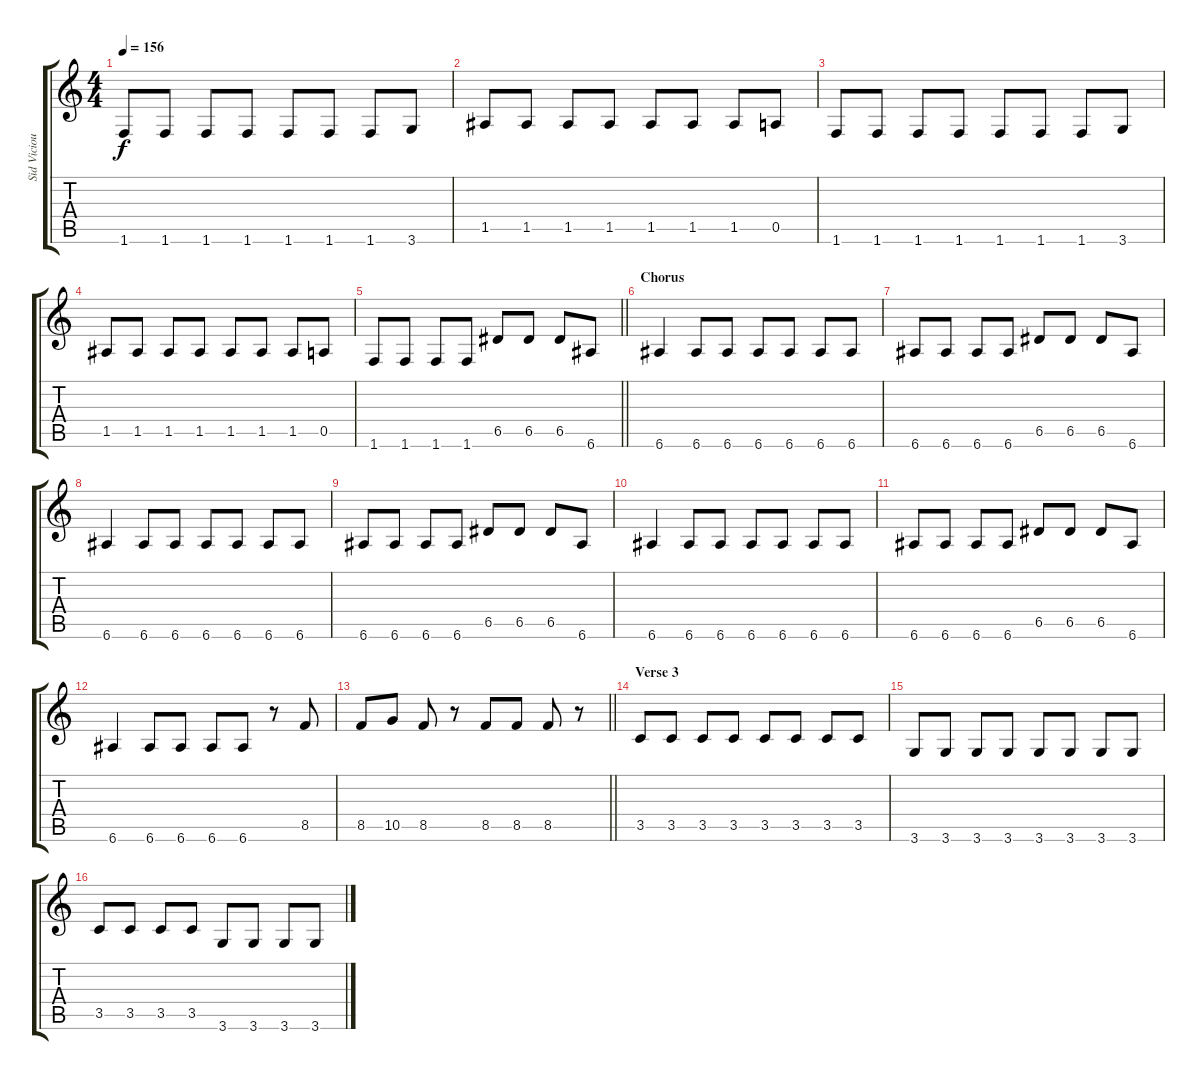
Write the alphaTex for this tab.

\track ("Sid Vicious" "Sid Viciou") {instrument electricbassfinger}
\staff {score tabs}
\tuning (E4 B3 G3 D3 A2 E2) {hide}
\ts (4 4)
\tempo 156
\clef g2
\ks c
1.6.8{dy f} 1.6.8 1.6.8 1.6.8 1.6.8 1.6.8 1.6.8 3.6.8 |
1.5.8 1.5.8 1.5.8 1.5.8 1.5.8 1.5.8 1.5.8 0.5.8 |
1.6.8 1.6.8 1.6.8 1.6.8 1.6.8 1.6.8 1.6.8 3.6.8 |
1.5.8 1.5.8 1.5.8 1.5.8 1.5.8 1.5.8 1.5.8 0.5.8 |
\barLineRight lightlight
1.6.8 1.6.8 1.6.8 1.6.8 6.5.8 6.5.8 6.5.8 6.6.8 |
\section ("" "Chorus")
6.6.4 6.6.8 6.6.8 6.6.8 6.6.8 6.6.8 6.6.8 |
6.6.8 6.6.8 6.6.8 6.6.8 6.5.8 6.5.8 6.5.8 6.6.8 |
6.6.4 6.6.8 6.6.8 6.6.8 6.6.8 6.6.8 6.6.8 |
6.6.8 6.6.8 6.6.8 6.6.8 6.5.8 6.5.8 6.5.8 6.6.8 |
6.6.4 6.6.8 6.6.8 6.6.8 6.6.8 6.6.8 6.6.8 |
6.6.8 6.6.8 6.6.8 6.6.8 6.5.8 6.5.8 6.5.8 6.6.8 |
6.6.4 6.6.8 6.6.8 6.6.8 6.6.8 r.8 8.5.8 |
\barLineRight lightlight
8.5.8 10.5.8 8.5.8 r.8 8.5.8 8.5.8 8.5.8 r.8 |
\section ("" "Verse 3")
3.5.8 3.5.8 3.5.8 3.5.8 3.5.8 3.5.8 3.5.8 3.5.8 |
3.6.8 3.6.8 3.6.8 3.6.8 3.6.8 3.6.8 3.6.8 3.6.8 |
3.5.8 3.5.8 3.5.8 3.5.8 3.6.8 3.6.8 3.6.8 3.6.8
